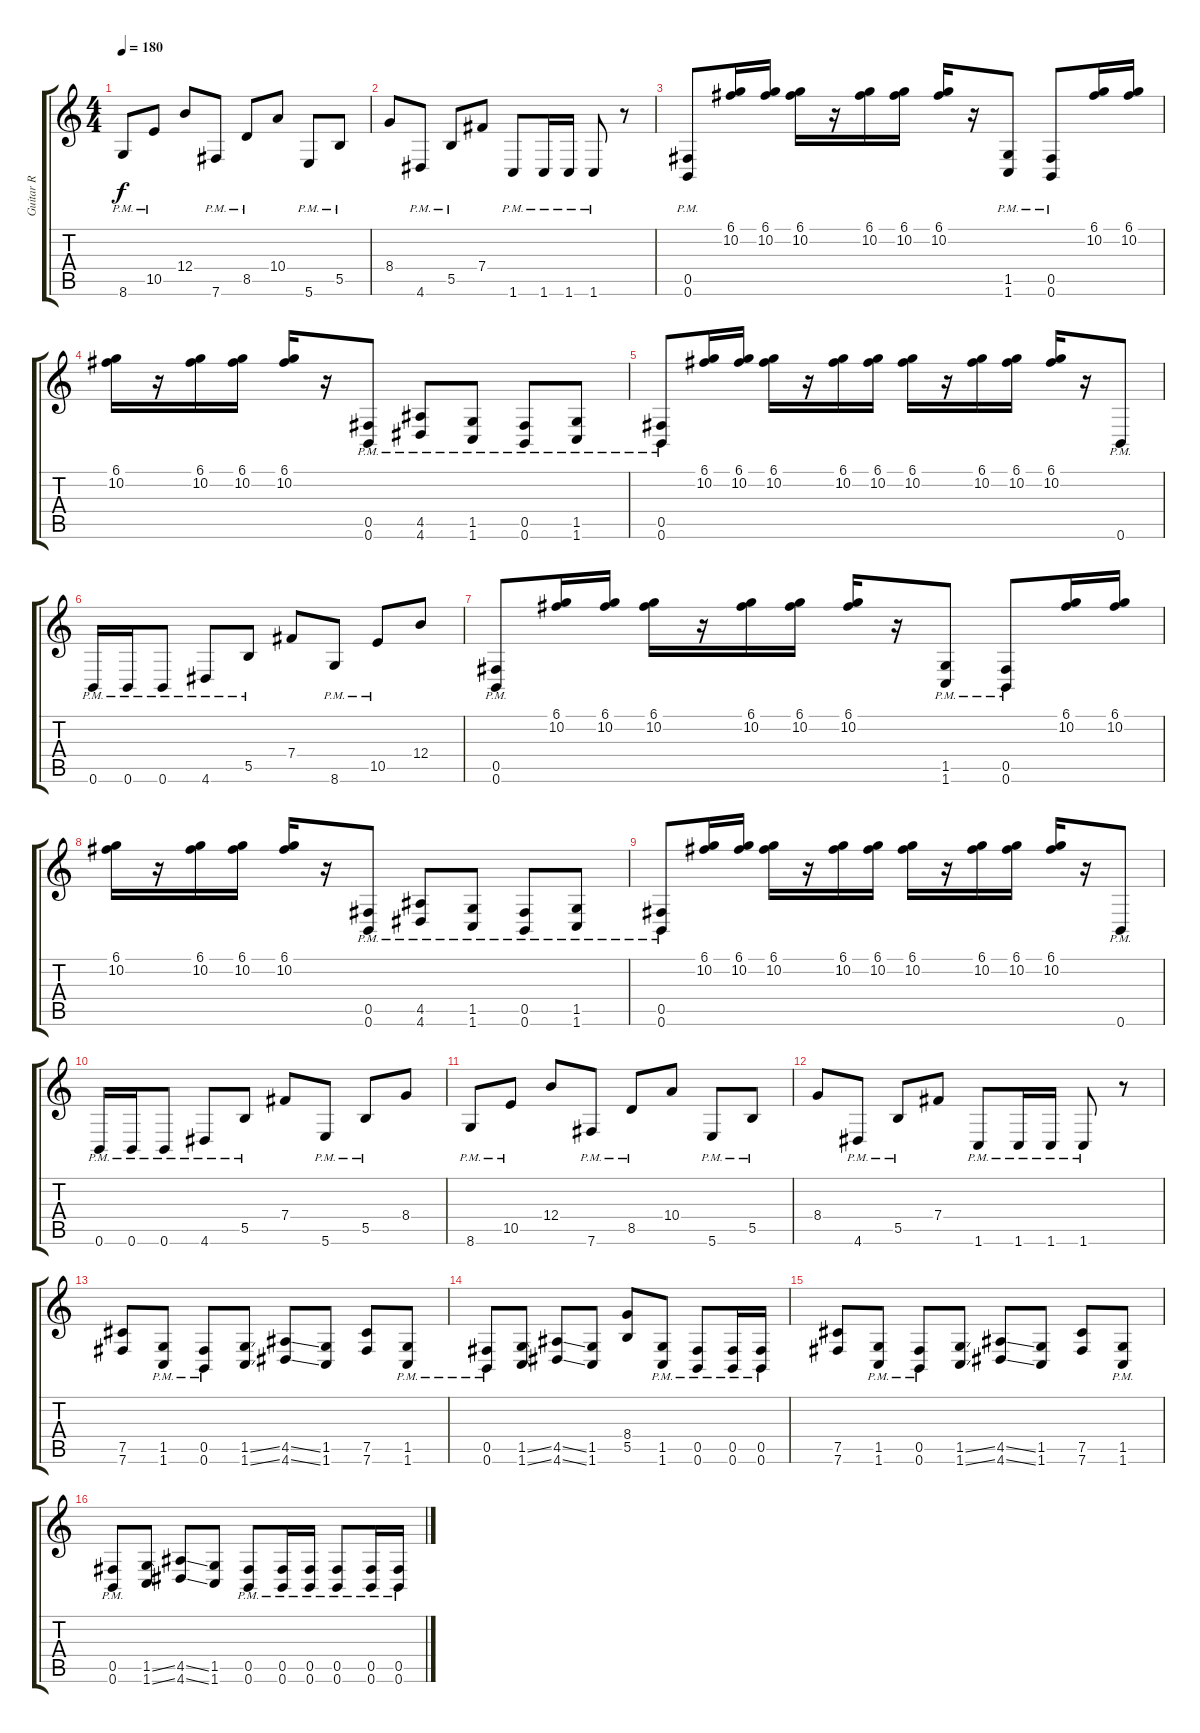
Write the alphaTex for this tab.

\track ("Guitar R" "Guitar R") {instrument overdrivenguitar}
\staff {score tabs}
\tuning (Db4 Ab3 E3 B2 Gb2 B1) {hide}
\ts (4 4)
\tempo 180
\clef g2
\ks c
8.6{pm}.8{dy f} 10.5{pm}.8 12.4.8 7.6{pm}.8 8.5{pm}.8 10.4.8 5.6{pm}.8 5.5{pm}.8 |
8.4.8 4.6{pm}.8 5.5{pm}.8 7.4.8 1.6{pm}.8 1.6{pm}.16 1.6{pm}.16 1.6{pm}.8 r.8 |
(0.5{pm} 0.6{pm}).8 (6.1 10.2).16 (6.1 10.2).16 (6.1 10.2).16 r.16 (6.1 10.2).16 (6.1 10.2).16 (6.1 10.2).16 r.16 (1.5{pm} 1.6{pm}).8 (0.5{pm} 0.6{pm}).8 (6.1 10.2).16 (6.1 10.2).16 |
(6.1 10.2).16 r.16 (6.1 10.2).16 (6.1 10.2).16 (6.1 10.2).16 r.16 (0.5{pm} 0.6{pm}).8 (4.5{pm} 4.6{pm}).8 (1.5{pm} 1.6{pm}).8 (0.5{pm} 0.6{pm}).8 (1.5{pm} 1.6{pm}).8 |
(0.5{pm} 0.6{pm}).8 (6.1 10.2).16 (6.1 10.2).16 (6.1 10.2).16 r.16 (6.1 10.2).16 (6.1 10.2).16 (6.1 10.2).16 r.16 (6.1 10.2).16 (6.1 10.2).16 (6.1 10.2).16 r.16 0.6{pm}.8 |
0.6{pm}.16 0.6{pm}.16 0.6{pm}.8 4.6{pm}.8 5.5{pm}.8 7.4.8 8.6{pm}.8 10.5{pm}.8 12.4.8 |
(0.5{pm} 0.6{pm}).8 (6.1 10.2).16 (6.1 10.2).16 (6.1 10.2).16 r.16 (6.1 10.2).16 (6.1 10.2).16 (6.1 10.2).16 r.16 (1.5{pm} 1.6{pm}).8 (0.5{pm} 0.6{pm}).8 (6.1 10.2).16 (6.1 10.2).16 |
(6.1 10.2).16 r.16 (6.1 10.2).16 (6.1 10.2).16 (6.1 10.2).16 r.16 (0.5{pm} 0.6{pm}).8 (4.5{pm} 4.6{pm}).8 (1.5{pm} 1.6{pm}).8 (0.5{pm} 0.6{pm}).8 (1.5{pm} 1.6{pm}).8 |
(0.5{pm} 0.6{pm}).8 (6.1 10.2).16 (6.1 10.2).16 (6.1 10.2).16 r.16 (6.1 10.2).16 (6.1 10.2).16 (6.1 10.2).16 r.16 (6.1 10.2).16 (6.1 10.2).16 (6.1 10.2).16 r.16 0.6{pm}.8 |
0.6{pm}.16 0.6{pm}.16 0.6{pm}.8 4.6{pm}.8 5.5{pm}.8 7.4.8 5.6{pm}.8 5.5{pm}.8 8.4.8 |
8.6{pm}.8 10.5{pm}.8 12.4.8 7.6{pm}.8 8.5{pm}.8 10.4.8 5.6{pm}.8 5.5{pm}.8 |
8.4.8 4.6{pm}.8 5.5{pm}.8 7.4.8 1.6{pm}.8 1.6{pm}.16 1.6{pm}.16 1.6{pm}.8 r.8 |
(7.5 7.6).8 (1.5{pm} 1.6{pm}).8 (0.5{pm} 0.6{pm}).8 (1.5{ss} 1.6{ss}).8 (4.5{ss} 4.6{ss}).8 (1.5 1.6).8 (7.5 7.6).8 (1.5{pm} 1.6{pm}).8 |
(0.5{pm} 0.6{pm}).8 (1.5{ss} 1.6{ss}).8 (4.5{ss} 4.6{ss}).8 (1.5 1.6).8 (8.4 5.5).8 (1.5{pm} 1.6{pm}).8 (0.5{pm} 0.6{pm}).8 (0.5{pm} 0.6{pm}).16 (0.5{pm} 0.6{pm}).16 |
(7.5 7.6).8 (1.5{pm} 1.6{pm}).8 (0.5{pm} 0.6{pm}).8 (1.5{ss} 1.6{ss}).8 (4.5{ss} 4.6{ss}).8 (1.5 1.6).8 (7.5 7.6).8 (1.5{pm} 1.6{pm}).8 |
(0.5{pm} 0.6{pm}).8 (1.5{ss} 1.6{ss}).8 (4.5{ss} 4.6{ss}).8 (1.5 1.6).8 (0.5{pm} 0.6{pm}).8 (0.5{pm} 0.6{pm}).16 (0.5{pm} 0.6{pm}).16 (0.5{pm} 0.6{pm}).8 (0.5{pm} 0.6{pm}).16 (0.5{pm} 0.6{pm}).16
